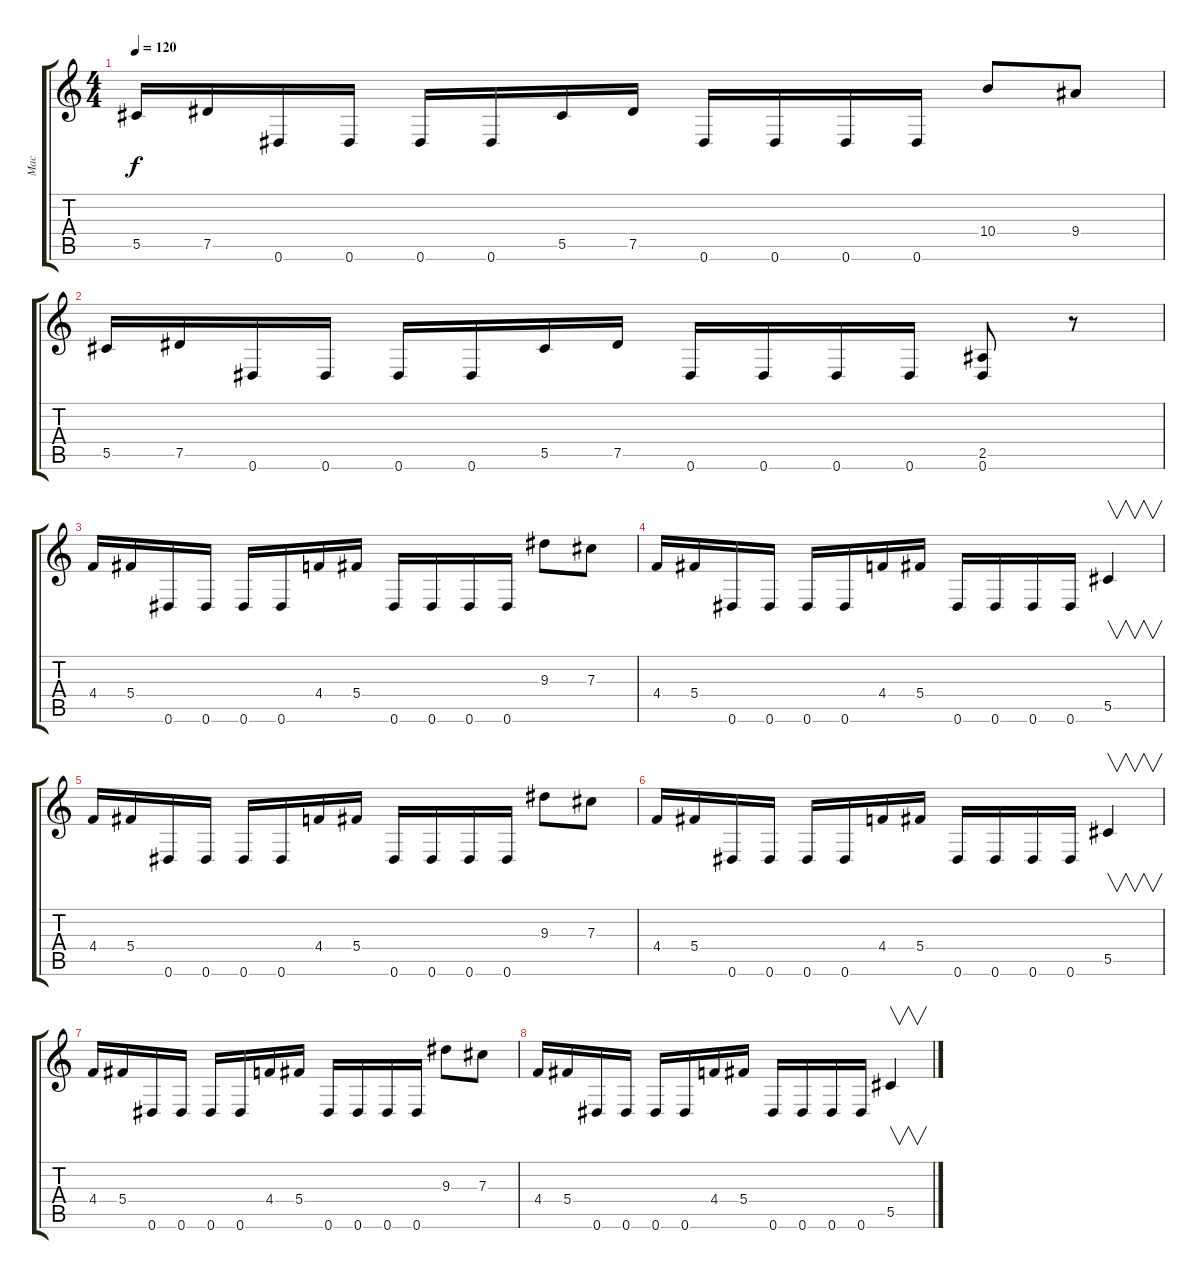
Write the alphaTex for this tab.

\track ("Mac" "Mac") {instrument overdrivenguitar}
\staff {score tabs}
\tuning (Eb4 Bb3 Gb3 Db3 Ab2 Eb2) {hide}
\ts (4 4)
\tempo 120
\clef g2
\ks c
5.5.16{dy f} 7.5.16 0.6.16 0.6.16 0.6.16 0.6.16 5.5.16 7.5.16 0.6.16 0.6.16 0.6.16 0.6.16 10.4.8 9.4.8 |
5.5.16 7.5.16 0.6.16 0.6.16 0.6.16 0.6.16 5.5.16 7.5.16 0.6.16 0.6.16 0.6.16 0.6.16 (2.5 0.6).8 r.8 |
4.4.16 5.4.16 0.6.16 0.6.16 0.6.16 0.6.16 4.4.16 5.4.16 0.6.16 0.6.16 0.6.16 0.6.16 9.3.8 7.3.8 |
4.4.16 5.4.16 0.6.16 0.6.16 0.6.16 0.6.16 4.4.16 5.4.16 0.6.16 0.6.16 0.6.16 0.6.16 5.5.4{v} |
4.4.16 5.4.16 0.6.16 0.6.16 0.6.16 0.6.16 4.4.16 5.4.16 0.6.16 0.6.16 0.6.16 0.6.16 9.3.8 7.3.8 |
4.4.16 5.4.16 0.6.16 0.6.16 0.6.16 0.6.16 4.4.16 5.4.16 0.6.16 0.6.16 0.6.16 0.6.16 5.5.4{v} |
4.4.16 5.4.16 0.6.16 0.6.16 0.6.16 0.6.16 4.4.16 5.4.16 0.6.16 0.6.16 0.6.16 0.6.16 9.3.8 7.3.8 |
4.4.16 5.4.16 0.6.16 0.6.16 0.6.16 0.6.16 4.4.16 5.4.16 0.6.16 0.6.16 0.6.16 0.6.16 5.5.4{v}
